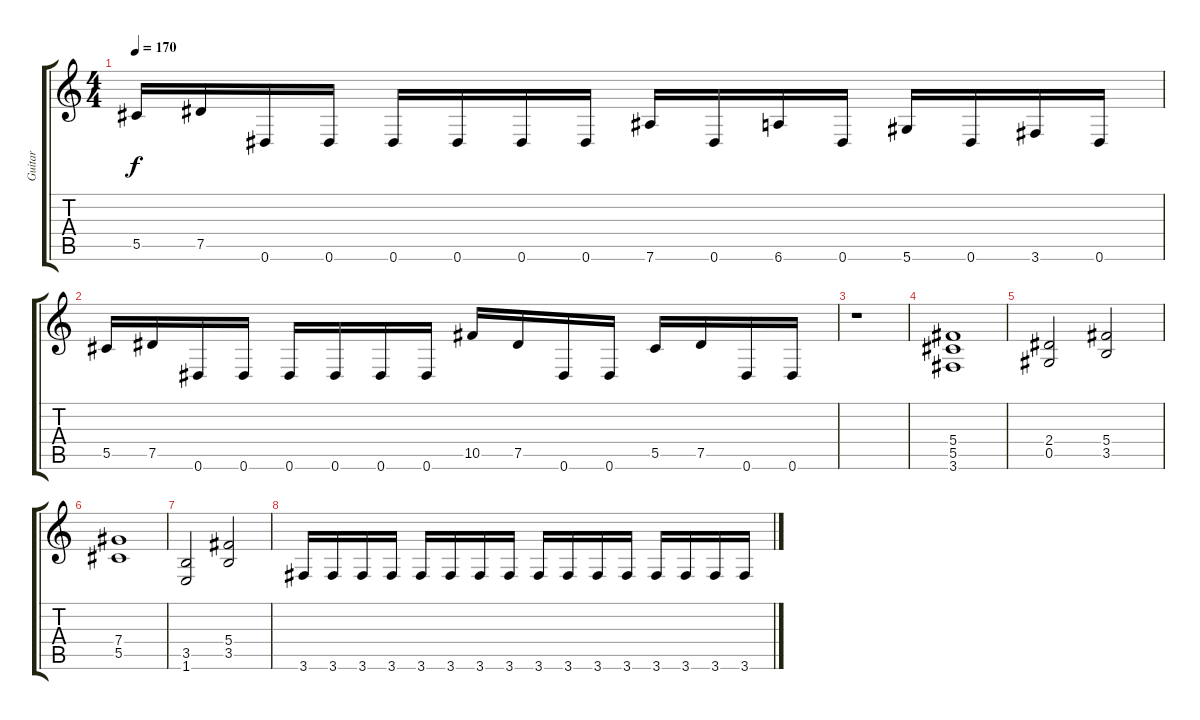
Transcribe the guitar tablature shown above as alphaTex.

\track ("Guitar" "Guitar") {instrument distortionguitar}
\staff {score tabs}
\tuning (Eb4 Bb3 Gb3 Db3 Ab2 Eb2) {hide}
\ts (4 4)
\tempo 170
\clef g2
\ks c
5.5.16{dy f} 7.5.16 0.6.16 0.6.16 0.6.16 0.6.16 0.6.16 0.6.16 7.6.16 0.6.16 6.6.16 0.6.16 5.6.16 0.6.16 3.6.16 0.6.16 |
5.5.16 7.5.16 0.6.16 0.6.16 0.6.16 0.6.16 0.6.16 0.6.16 10.5.16 7.5.16 0.6.16 0.6.16 5.5.16 7.5.16 0.6.16 0.6.16 |
r.1 |
(5.4 5.5 3.6).1 |
(2.4 0.5).2 (5.4 3.5).2 |
(7.4 5.5).1 |
(3.5 1.6).2 (5.4 3.5).2 |
3.6.16 3.6.16 3.6.16 3.6.16 3.6.16 3.6.16 3.6.16 3.6.16 3.6.16 3.6.16 3.6.16 3.6.16 3.6.16 3.6.16 3.6.16 3.6.16
